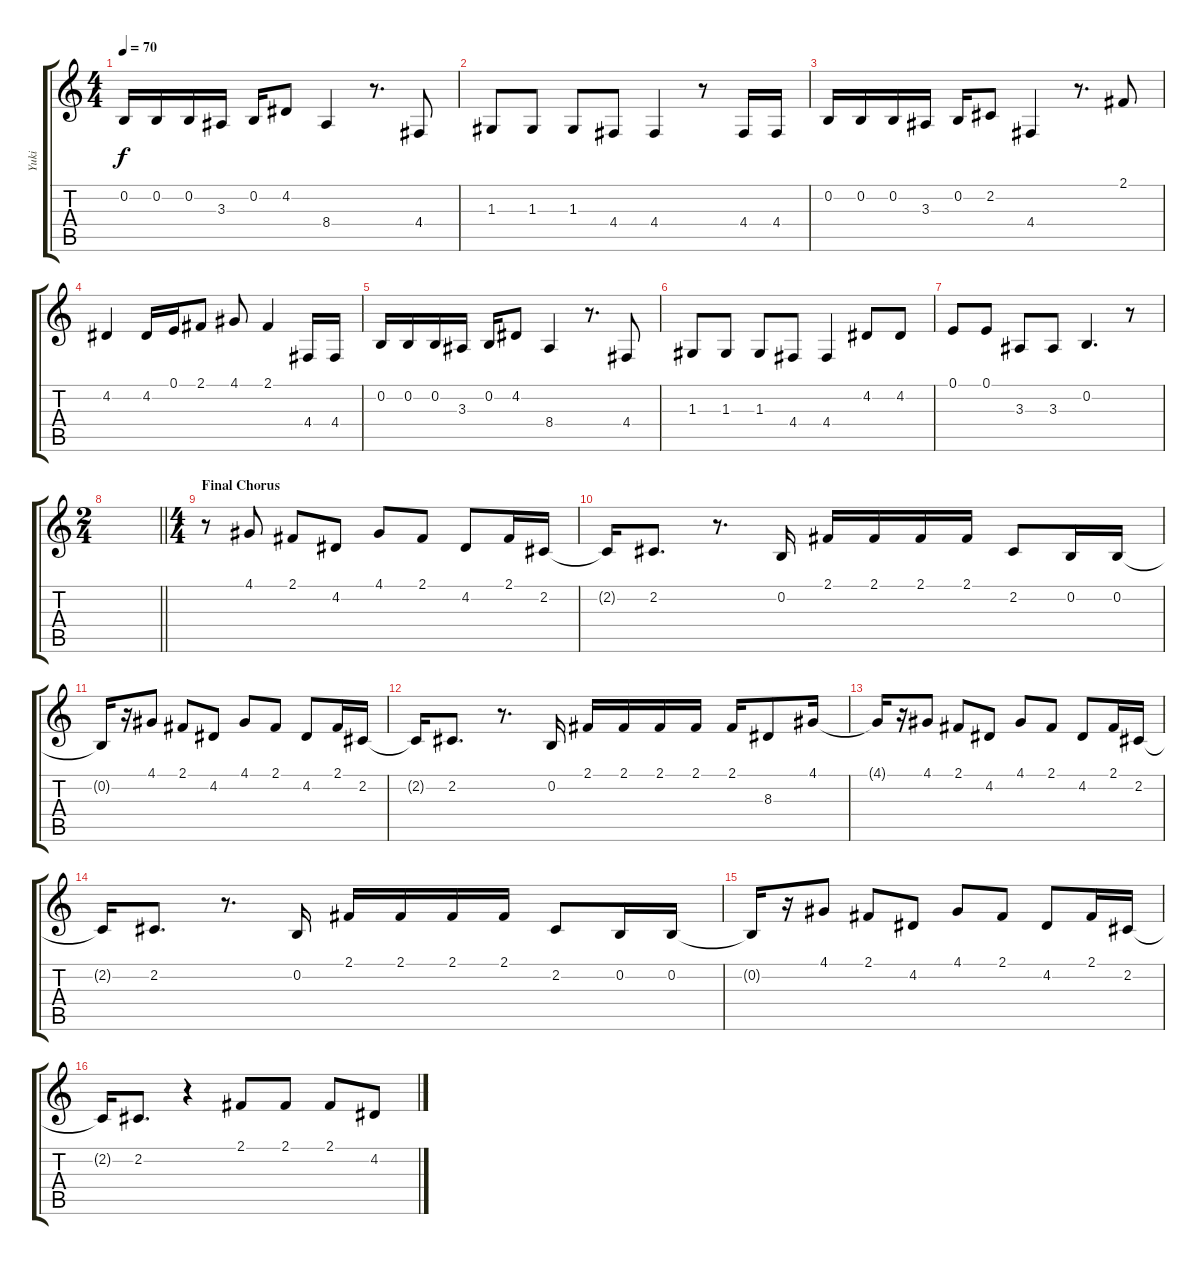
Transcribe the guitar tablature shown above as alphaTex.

\track ("Yuki" "Yuki") {instrument lead6voice}
\staff {score tabs}
\tuning (E4 B3 G3 D3 A2 E2) {hide}
\ts (4 4)
\tempo 70
\clef g2
\ks c
0.2.16{dy f} 0.2.16 0.2.16 3.3.16 0.2.16 4.2.8 8.4.4 r.8{d} 4.4.8 |
1.3.8 1.3.8 1.3.8 4.4.8 4.4.4 r.8 4.4.16 4.4.16 |
0.2.16 0.2.16 0.2.16 3.3.16 0.2.16 2.2.8 4.4.4 r.8{d} 2.1.8 |
4.2.4 4.2.16 0.1.16 2.1.8 4.1.8 2.1.4 4.4.16 4.4.16 |
0.2.16 0.2.16 0.2.16 3.3.16 0.2.16 4.2.8 8.4.4 r.8{d} 4.4.8 |
1.3.8 1.3.8 1.3.8 4.4.8 4.4.4 4.2.8 4.2.8 |
0.1.8 0.1.8 3.3.8 3.3.8 0.2.4{d} r.8 |
\ts (2 4)
\barLineRight lightlight
|
\ts (4 4)
\section ("" "Final Chorus")
r.8 4.1.8 2.1.8 4.2.8 4.1.8 2.1.8 4.2.8 2.1.16 2.2.16 |
2.2{t}.16 2.2.8{d} r.8{d} 0.2.16 2.1.16 2.1.16 2.1.16 2.1.16 2.2.8 0.2.16 0.2.16 |
0.2{t}.16 r.16 4.1.8 2.1.8 4.2.8 4.1.8 2.1.8 4.2.8 2.1.16 2.2.16 |
2.2{t}.16 2.2.8{d} r.8{d} 0.2.16 2.1.16 2.1.16 2.1.16 2.1.16 2.1.16 8.3.8 4.1.16 |
4.1{t}.16 r.16 4.1.8 2.1.8 4.2.8 4.1.8 2.1.8 4.2.8 2.1.16 2.2.16 |
2.2{t}.16 2.2.8{d} r.8{d} 0.2.16 2.1.16 2.1.16 2.1.16 2.1.16 2.2.8 0.2.16 0.2.16 |
0.2{t}.16 r.16 4.1.8 2.1.8 4.2.8 4.1.8 2.1.8 4.2.8 2.1.16 2.2.16 |
2.2{t}.16 2.2.8{d} r.4 2.1.8 2.1.8 2.1.8 4.2.8
